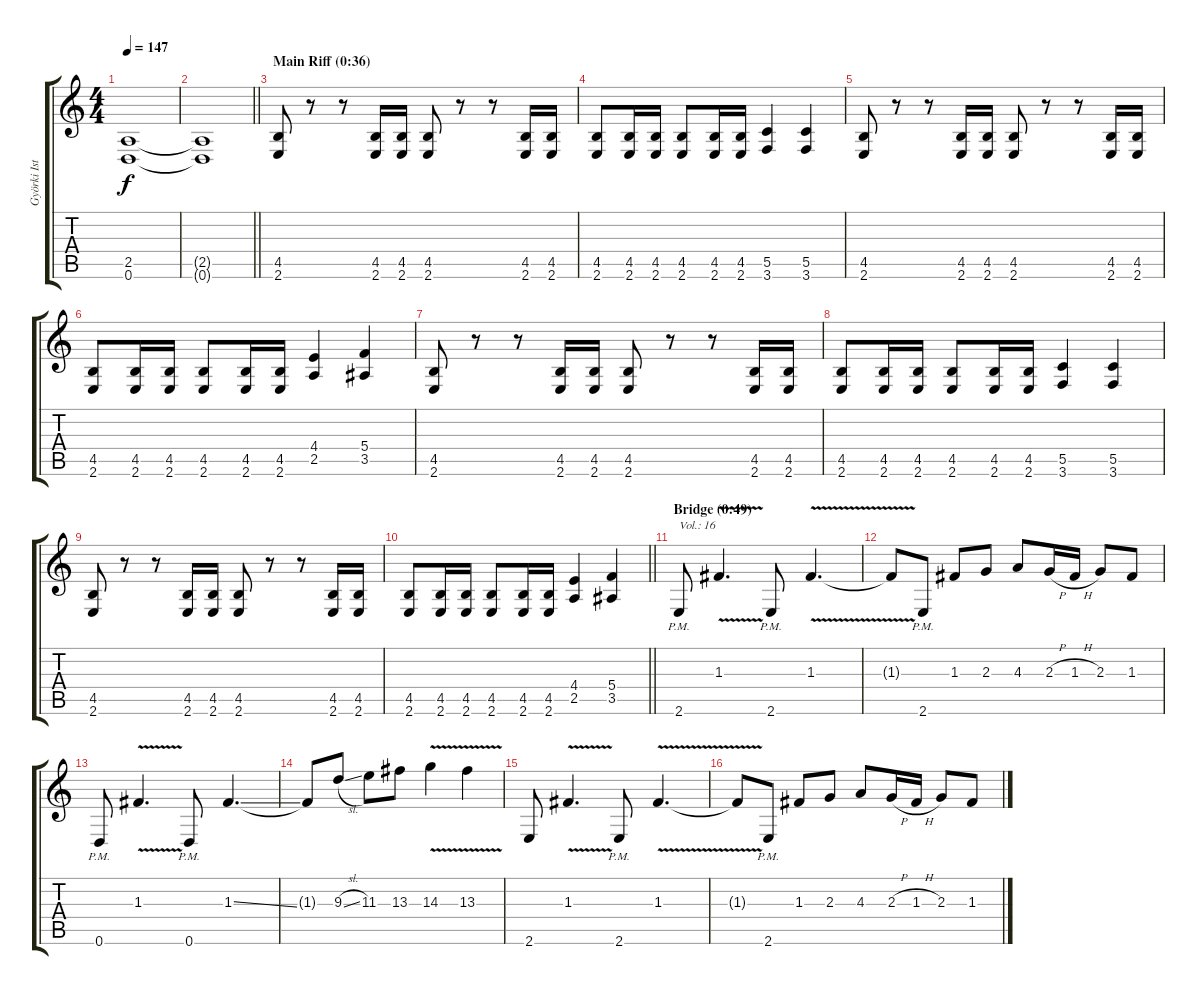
\track ("Györki István [Guitar 2]" "Györki Ist") {instrument distortionguitar}
\staff {score tabs}
\tuning (D4 A3 F3 C3 G2 D2) {hide}
\ts (4 4)
\tempo 147
\clef g2
\ks c
(2.5{t} 0.6{t}).1{dy f} |
\barLineRight lightlight
(2.5{t} 0.6{t}).1 |
\section ("" "Main Riff (0:36)")
(4.5 2.6).8 r.8 r.8 (4.5 2.6).16 (4.5 2.6).16 (4.5 2.6).8 r.8 r.8 (4.5 2.6).16 (4.5 2.6).16 |
(4.5 2.6).8 (4.5 2.6).16 (4.5 2.6).16 (4.5 2.6).8 (4.5 2.6).16 (4.5 2.6).16 (5.5 3.6).4 (5.5 3.6).4 |
(4.5 2.6).8 r.8 r.8 (4.5 2.6).16 (4.5 2.6).16 (4.5 2.6).8 r.8 r.8 (4.5 2.6).16 (4.5 2.6).16 |
(4.5 2.6).8 (4.5 2.6).16 (4.5 2.6).16 (4.5 2.6).8 (4.5 2.6).16 (4.5 2.6).16 (4.4 2.5).4 (5.4 3.5).4 |
(4.5 2.6).8 r.8 r.8 (4.5 2.6).16 (4.5 2.6).16 (4.5 2.6).8 r.8 r.8 (4.5 2.6).16 (4.5 2.6).16 |
(4.5 2.6).8 (4.5 2.6).16 (4.5 2.6).16 (4.5 2.6).8 (4.5 2.6).16 (4.5 2.6).16 (5.5 3.6).4 (5.5 3.6).4 |
(4.5 2.6).8 r.8 r.8 (4.5 2.6).16 (4.5 2.6).16 (4.5 2.6).8 r.8 r.8 (4.5 2.6).16 (4.5 2.6).16 |
\barLineRight lightlight
(4.5 2.6).8 (4.5 2.6).16 (4.5 2.6).16 (4.5 2.6).8 (4.5 2.6).16 (4.5 2.6).16 (4.4 2.5).4 (5.4 3.5).4 |
\section ("" "Bridge (0:49)")
2.6{pm}.8{txt "Vol.: 16" volume 16} 1.3{v}.4{d} 2.6{pm}.8 1.3{v}.4{d} |
1.3{t}.8 2.6{pm}.8 1.3.8 2.3.8 4.3.8 2.3{h}.16 1.3{h}.16 2.3.8 1.3.8 |
0.6{pm}.8 1.3{v}.4{d} 0.6{pm}.8 1.3{ss}.4{d} |
1.3{t}.8 9.3{sl}.8 11.3.8 13.3.8 14.3{v}.4 13.3{v}.4 |
2.6.8 1.3{v}.4{d} 2.6{pm}.8 1.3{v}.4{d} |
1.3{t}.8 2.6{pm}.8 1.3.8 2.3.8 4.3.8 2.3{h}.16 1.3{h}.16 2.3.8 1.3.8
